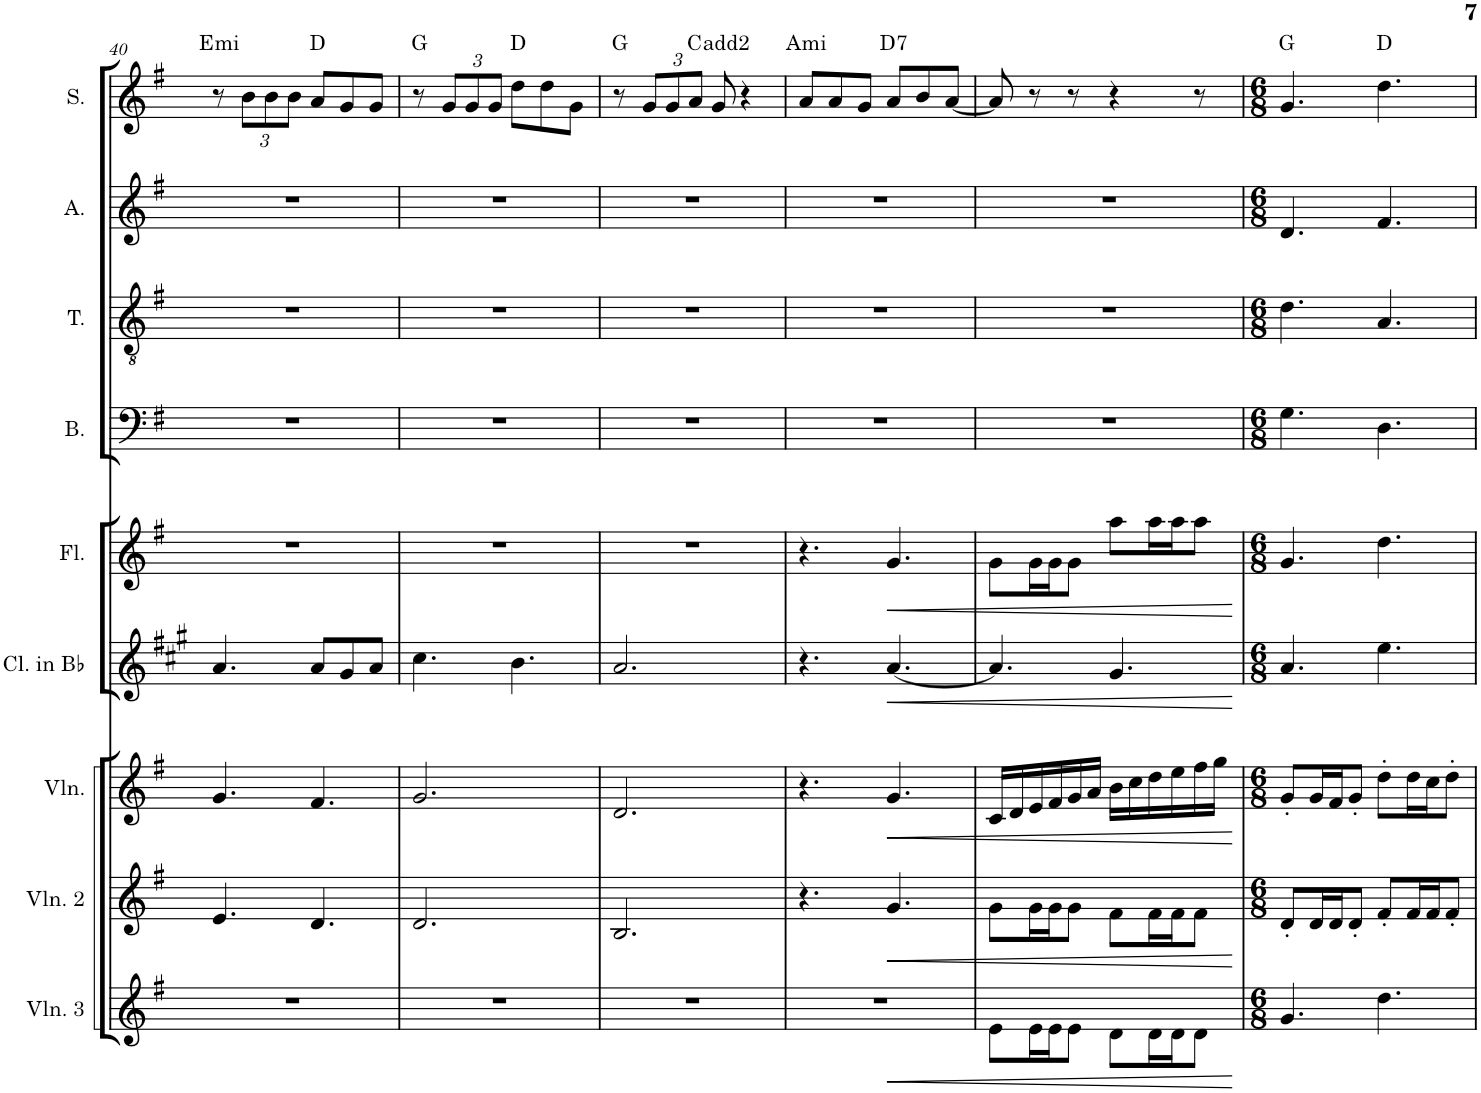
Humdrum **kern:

**kern	**dynam	**kern	**dynam	**kern	**dynam	**kern	**dynam	**kern	**dynam	**kern	**kern	**kern	**kern	**harte
*part9	*part9	*part8	*part8	*part7	*part7	*part6	*part6	*part5	*part5	*part4	*part3	*part2	*part1	*part1
*staff9	*staff9	*staff8	*staff8	*staff7	*staff7	*staff6	*staff6	*staff5	*staff5	*staff4	*staff3	*staff2	*staff1	*
*I"Violin 3	*	*I"Violin 2	*	*I"Violin	*	*I"Clarinet in Bb	*	*I"Flute	*	*I"Bass	*I"Tenor	*I"Alto	*I"Soprano	*
*I'Vln. 3	*	*I'Vln. 2	*	*I'Vln.	*	*I'Cl. in Bb	*	*I'Fl.	*	*I'B.	*I'T.	*I'A.	*I'S.	*
!!LO:PB:g=z
*clefG2	*	*clefG2	*	*clefG2	*	*clefG2	*	*clefG2	*	*clefF4	*clefGv2	*clefG2	*clefG2	*
*	*	*	*	*	*	*Trd1c2	*	*	*	*	*	*	*	*
*k[f#]	*	*k[f#]	*	*k[f#]	*	*k[f#c#g#]	*	*k[f#]	*	*k[f#]	*k[f#]	*k[f#]	*k[f#]	*
*M6/8	*	*M6/8	*	*M6/8	*	*M6/8	*	*M6/8	*	*M6/8	*M6/8	*M6/8	*M6/8	*
=40	=40	=40	=40	=40	=40	=40	=40	=40	=40	=40	=40	=40	=40	=40
!	!	!	!	!	!	!	!	!	!	!	!	!	!	!LO:H:kt=mi
2.r	.	4.e/	.	4.g/	.	4.a/	.	2.r	.	2.r	2.r	2.r	8r	E:min
*	*	*	*	*	*	*	*	*	*	*	*	*	*Xbrackettup	*
.	.	.	.	.	.	.	.	.	.	.	.	.	12b\L	.
.	.	.	.	.	.	.	.	.	.	.	.	.	12b\	.
.	.	.	.	.	.	.	.	.	.	.	.	.	12b\J	.
.	.	4.d/	.	4.f#/	.	8a/L	.	.	.	.	.	.	8a/L	D:maj
.	.	.	.	.	.	8g#/	.	.	.	.	.	.	8g/	.
.	.	.	.	.	.	8a/J	.	.	.	.	.	.	8g/J	.
=41	=41	=41	=41	=41	=41	=41	=41	=41	=41	=41	=41	=41	=41	=41
2.r	.	2.d/	.	2.g/	.	4.cc#\	.	2.r	.	2.r	2.r	2.r	8r	G:maj
.	.	.	.	.	.	.	.	.	.	.	.	.	12g/L	.
.	.	.	.	.	.	.	.	.	.	.	.	.	12g/	.
.	.	.	.	.	.	.	.	.	.	.	.	.	12g/J	.
.	.	.	.	.	.	4.b\	.	.	.	.	.	.	8dd\L	D:maj
.	.	.	.	.	.	.	.	.	.	.	.	.	8dd\	.
.	.	.	.	.	.	.	.	.	.	.	.	.	8g\J	.
=42	=42	=42	=42	=42	=42	=42	=42	=42	=42	=42	=42	=42	=42	=42
2.r	.	2.B/	.	2.d/	.	2.a/	.	2.r	.	2.r	2.r	2.r	8r	G:maj
.	.	.	.	.	.	.	.	.	.	.	.	.	12g/L	.
.	.	.	.	.	.	.	.	.	.	.	.	.	12g/	.
.	.	.	.	.	.	.	.	.	.	.	.	.	12a/J	.
.	.	.	.	.	.	.	.	.	.	.	.	.	8g/	C:maj(2)
.	.	.	.	.	.	.	.	.	.	.	.	.	4r	.
=43	=43	=43	=43	=43	=43	=43	=43	=43	=43	=43	=43	=43	=43	=43
!	!	!	!	!	!	!	!	!	!	!	!	!	!	!LO:H:kt=mi
2.r	.	4.r	.	4.r	.	4.r	.	4.r	.	2.r	2.r	2.r	8a/L	A:min
.	.	.	.	.	.	.	.	.	.	.	.	.	8a/	.
.	.	.	.	.	.	.	.	.	.	.	.	.	8g/J	.
!	!	!	!LO:HP:b	!	!LO:HP:b	!	!LO:HP:b	!	!LO:HP:b	!	!	!	!	!LO:H:kt=7
.	.	4.g/	<	4.g/	<	[4.a/	<	4.g/	<	.	.	.	8a/L	D:7
.	.	.	.	.	.	.	.	.	.	.	.	.	8b/	.
.	.	.	.	.	.	.	.	.	.	.	.	.	[8a/J	.
=44	=44	=44	=44	=44	=44	=44	=44	=44	=44	=44	=44	=44	=44	=44
!	!LO:HP:b	!	!	!	!	!	!	!	!	!	!	!	!	!
8e\L	<	8g\L	.	16c/LL	.	4.a/]	.	8g\L	.	2.r	2.r	2.r	8a/]	.
.	.	.	.	16d/	.	.	.	.	.	.	.	.	.	.
16e\L	.	16g\L	.	16e/	.	.	.	16g\L	.	.	.	.	8r	.
16e\J	.	16g\J	.	16f#/	.	.	.	16g\J	.	.	.	.	.	.
8e\J	.	8g\J	.	16g/	.	.	.	8g\J	.	.	.	.	8r	.
.	.	.	.	16a/JJ	.	.	.	.	.	.	.	.	.	.
8d\L	.	8f#\L	.	16b\LL	.	4.g#/	.	8aa\L	.	.	.	.	4r	.
.	.	.	.	16cc\	.	.	.	.	.	.	.	.	.	.
16d\L	.	16f#\L	.	16dd\	.	.	.	16aa\L	.	.	.	.	.	.
16d\J	.	16f#\J	.	16ee\	.	.	.	16aa\J	.	.	.	.	.	.
8d\J	.	8f#\J	.	16ff#\	.	.	.	8aa\J	.	.	.	.	8r	.
.	.	.	.	16gg\JJ	.	.	.	.	.	.	.	.	.	.
.	[	.	[	.	[	.	[	.	[	.	.	.	.	.
=45	=45	=45	=45	=45	=45	=45	=45	=45	=45	=45	=45	=45	=45	=45
*M6/8	*	*M6/8	*	*M6/8	*	*M6/8	*	*M6/8	*	*M6/8	*M6/8	*M6/8	*M6/8	*
4.g/	.	8d'/L	.	8g'/L	.	4.a/	.	4.g/	.	4.G\	4.d\	4.d/	4.g/	G:maj
.	.	16d/L	.	16g/L	.	.	.	.	.	.	.	.	.	.
.	.	16d/J	.	16f#/J	.	.	.	.	.	.	.	.	.	.
.	.	8d'/J	.	8g'/J	.	.	.	.	.	.	.	.	.	.
4.dd\	.	8f#'/L	.	8dd'\L	.	4.ee\	.	4.dd\	.	4.D\	4.A/	4.f#/	4.dd\	D:maj
.	.	16f#/L	.	16dd\L	.	.	.	.	.	.	.	.	.	.
.	.	16f#/J	.	16cc\J	.	.	.	.	.	.	.	.	.	.
.	.	8f#'/J	.	8dd'\J	.	.	.	.	.	.	.	.	.	.
=	=	=	=	=	=	=	=	=	=	=	=	=	=	=
*-	*-	*-	*-	*-	*-	*-	*-	*-	*-	*-	*-	*-	*-	*-
